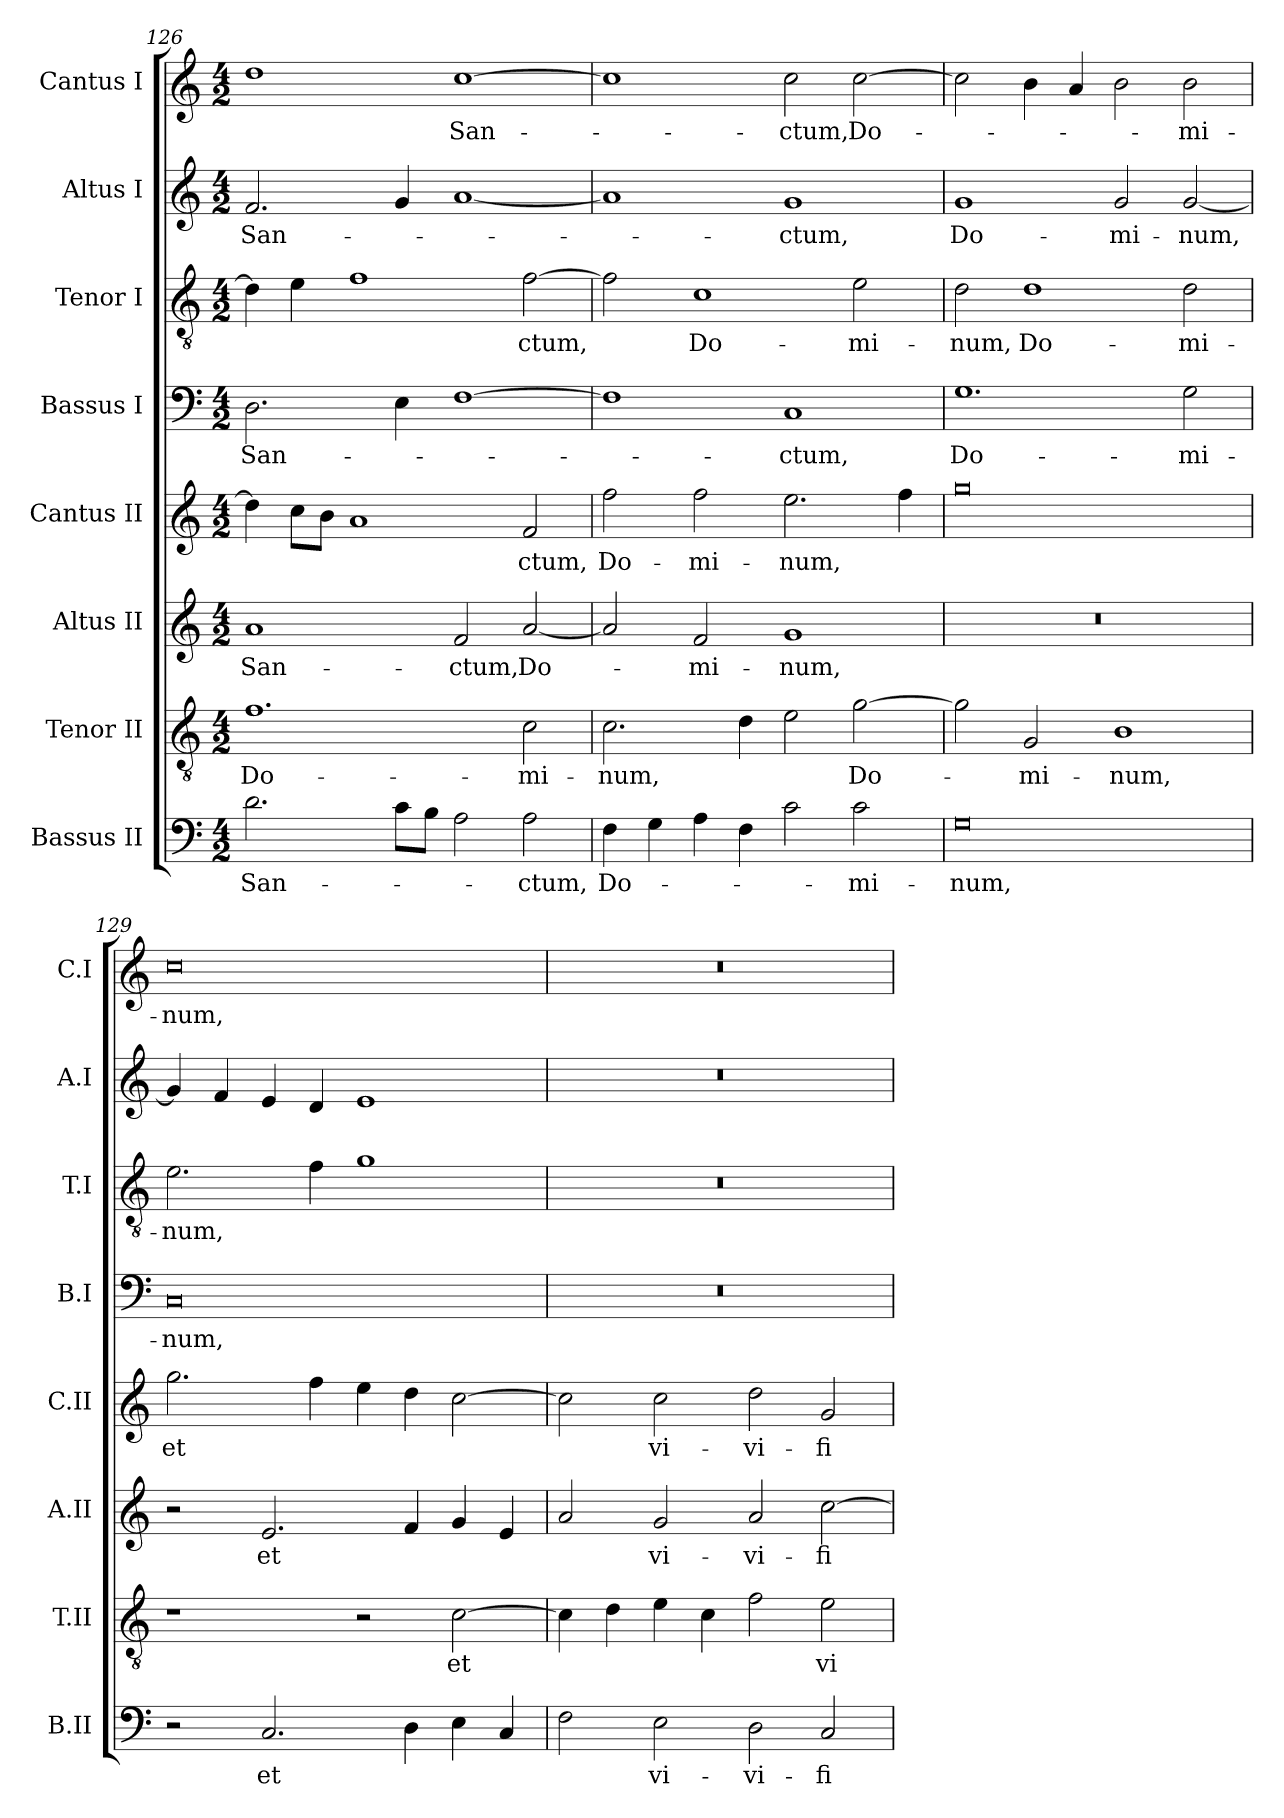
**kern	**text	**kern	**text	**kern	**text	**kern	**text	**kern	**text	**kern	**text	**kern	**text	**kern	**text
*part8	*part8	*part7	*part7	*part6	*part6	*part5	*part5	*part4	*part4	*part3	*part3	*part2	*part2	*part1	*part1
*staff8	*staff8	*staff7	*staff7	*staff6	*staff6	*staff5	*staff5	*staff4	*staff4	*staff3	*staff3	*staff2	*staff2	*staff1	*staff1
*I"Bassus II	*	*I"Tenor II	*	*I"Altus II	*	*I"Cantus II	*	*I"Bassus I	*	*I"Tenor I	*	*I"Altus I	*	*I"Cantus I	*
*I'B.II	*	*I'T.II	*	*I'A.II	*	*I'C.II	*	*I'B.I	*	*I'T.I	*	*I'A.I	*	*I'C.I	*
*clefF4	*	*clefGv2	*	*clefG2	*	*clefG2	*	*clefF4	*	*clefGv2	*	*clefG2	*	*clefG2	*
*	*	*ITrd7c12	*	*	*	*	*	*	*	*ITrd7c12	*	*	*	*	*
*k[]	*	*k[]	*	*k[]	*	*k[]	*	*k[]	*	*k[]	*	*k[]	*	*k[]	*
*C:	*	*C:	*	*C:	*	*C:	*	*C:	*	*C:	*	*C:	*	*C:	*
*M4/2	*	*M4/2	*	*M4/2	*	*M4/2	*	*M4/2	*	*M4/2	*	*M4/2	*	*M4/2	*
=126	=126	=126	=126	=126	=126	=126	=126	=126	=126	=126	=126	=126	=126	=126	=126
2.d\	San-	1.F\	Do-	1a/	San-	4dd\]	.	2.D\	San-	4D\]	.	2.f/	San-	1dd\	.
.	.	.	.	.	.	8cc\L	.	.	.	4E\	.	.	.	.	.
.	.	.	.	.	.	8b\J	.	.	.	.	.	.	.	.	.
.	.	.	.	.	.	1a/	.	.	.	1F\	.	.	.	.	.
8c\L	.	.	.	.	.	.	.	4E\	.	.	.	4g/	.	.	.
8B\J	.	.	.	.	.	.	.	.	.	.	.	.	.	.	.
2A\	.	.	.	2f/	-ctum,	.	.	[1F\	.	.	.	[1a/	.	[1cc\	San-
2A\	-ctum,	2C\	-mi-	[2a/	Do-	2f/	-ctum,	.	.	[2F\	-ctum,	.	.	.	.
=127	=127	=127	=127	=127	=127	=127	=127	=127	=127	=127	=127	=127	=127	=127	=127
4F\	Do-	2.C\	-num,	2a/]	.	2ff\	Do-	1F\]	.	2F\]	.	1a/]	.	1cc\]	.
4G\	.	.	.	.	.	.	.	.	.	.	.	.	.	.	.
4A\	.	.	.	2f/	-mi-	2ff\	-mi-	.	.	1C\	Do-	.	.	.	.
4F\	.	4D\	.	.	.	.	.	.	.	.	.	.	.	.	.
2c\	.	2E\	.	1g/	-num,	2.ee\	-num,	1C/	-ctum,	.	.	1g/	-ctum,	2cc\	-ctum,
2c\	-mi-	[2G\	Do-	.	.	.	.	.	.	2E\	-mi-	.	.	[2cc\	Do-
.	.	.	.	.	.	4ff\	.	.	.	.	.	.	.	.	.
=128	=128	=128	=128	=128	=128	=128	=128	=128	=128	=128	=128	=128	=128	=128	=128
0G\	-num,	2G\]	.	0r	.	0gg\	.	1.G\	Do-	2D\	-num,	1g/	Do-	2cc\]	.
.	.	2GG/	-mi-	.	.	.	.	.	.	1D\	Do-	.	.	4b\	.
.	.	.	.	.	.	.	.	.	.	.	.	.	.	4a/	.
.	.	1BB\	-num,	.	.	.	.	.	.	.	.	2g/	-mi-	2b\	.
.	.	.	.	.	.	.	.	2G\	-mi-	2D\	-mi-	[2g/	-num,	2b\	-mi-
=129	=129	=129	=129	=129	=129	=129	=129	=129	=129	=129	=129	=129	=129	=129	=129
2r	.	1r	.	2r	.	2.gg\	et	0C/	-num,	2.E\	-num,	4g/]	.	0cc\	-num,
.	.	.	.	.	.	.	.	.	.	.	.	4f/	.	.	.
2.C/	et	.	.	2.e/	et	.	.	.	.	.	.	4e/	.	.	.
.	.	.	.	.	.	4ff\	.	.	.	4F\	.	4d/	.	.	.
.	.	2r	.	.	.	4ee\	.	.	.	1G\	.	1e/	.	.	.
4D\	.	.	.	4f/	.	4dd\	.	.	.	.	.	.	.	.	.
4E\	.	[2C\	et	4g/	.	[2cc\	.	.	.	.	.	.	.	.	.
4C/	.	.	.	4e/	.	.	.	.	.	.	.	.	.	.	.
=130	=130	=130	=130	=130	=130	=130	=130	=130	=130	=130	=130	=130	=130	=130	=130
2F\	.	4C\]	.	2a/	.	2cc\]	.	0r	.	0r	.	0r	.	0r	.
.	.	4D\	.	.	.	.	.	.	.	.	.	.	.	.	.
2E\	vi-	4E\	.	2g/	vi-	2cc\	vi-	.	.	.	.	.	.	.	.
.	.	4C\	.	.	.	.	.	.	.	.	.	.	.	.	.
2D\	-vi-	2F\	.	2a/	-vi-	2dd\	-vi-	.	.	.	.	.	.	.	.
2C/	-fi-	2E\	vi-	[2cc\	-fi-	2g/	-fi-	.	.	.	.	.	.	.	.
=	=	=	=	=	=	=	=	=	=	=	=	=	=	=	=
*-	*-	*-	*-	*-	*-	*-	*-	*-	*-	*-	*-	*-	*-	*-	*-
